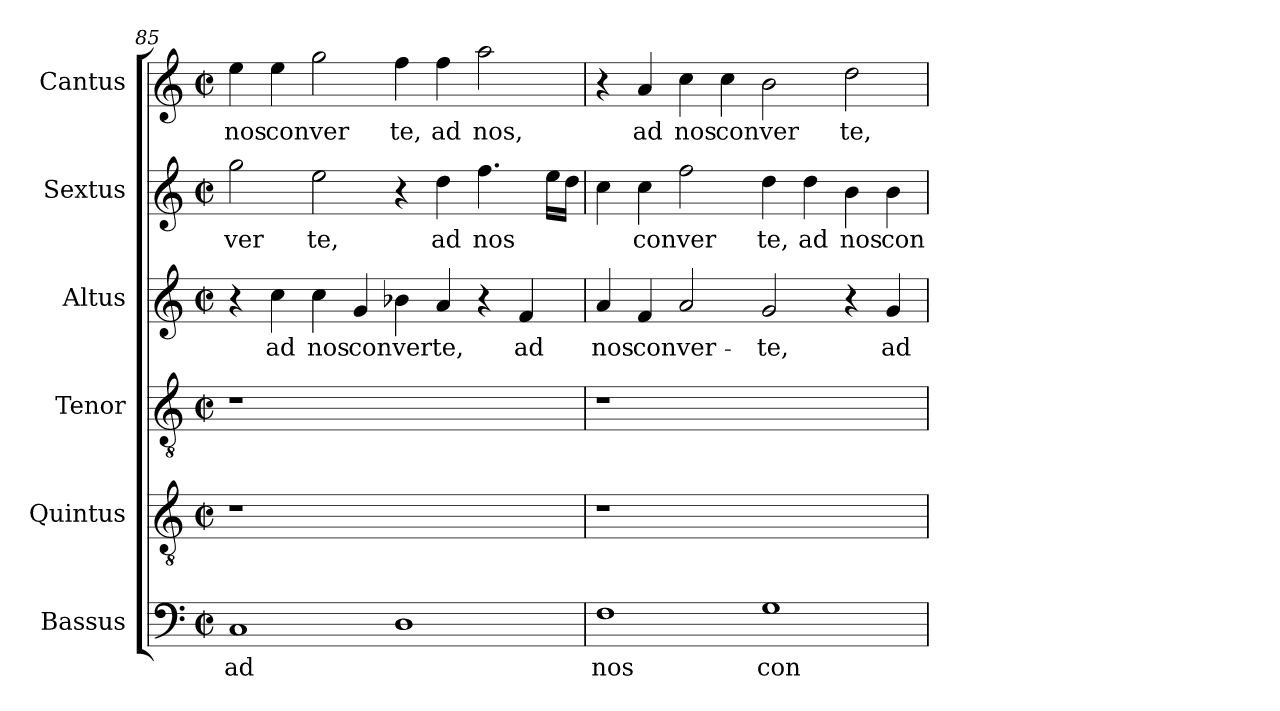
**kern	**text	**kern	**kern	**kern	**text	**kern	**text	**kern	**text
*part6	*part6	*part5	*part4	*part3	*part3	*part2	*part2	*part1	*part1
*staff6	*staff6	*staff5	*staff4	*staff3	*staff3	*staff2	*staff2	*staff1	*staff1
*I"Bassus	*	*I"Quintus	*I"Tenor	*I"Altus	*	*I"Sextus	*	*I"Cantus	*
*I'Bassus	*	*I'Quintus	*I'Tenor	*I'Altus	*	*I'Sextus	*	*I'Cantus	*
*clefF4	*	*clefGv2	*clefGv2	*clefG2	*	*clefG2	*	*clefG2	*
*M2/2	*	*M2/2	*M2/2	*M2/2	*	*M2/2	*	*M2/2	*
*met(c|)	*	*met(c|)	*met(c|)	*met(c|)	*	*met(c|)	*	*met(c|)	*
=85	=85	=85	=85	=85	=85	=85	=85	=85	=85
!	!LO:LY:b:cj	!	!	!	!	!	!LO:LY:b:cj	!	!LO:LY:b:cj
1C	ad	1r	1r	4r	.	2gg\	ver	4ee\	nos
!	!	!	!	!	!LO:LY:b:cj	!	!	!	!LO:LY:b:cj
.	.	.	.	4cc\	ad	.	.	4ee\	conver
!	!	!	!	!	!LO:LY:b:cj	!	!LO:LY:b:cj	!	!
.	.	.	.	4cc\	nos	2ee\	te,	2gg\	.
!	!	!	!	!	!LO:LY:b	!	!	!	!
.	.	.	.	4g/	converte,	.	.	.	.
!	!	!	!	!	!	!	!	!	!LO:LY:b:cj
1D	.	1ryy	1ryy	4b-X\	.	4r	.	4ff\	te,
!	!	!	!	!	!	!	!LO:LY:b:cj	!	!LO:LY:b:cj
.	.	.	.	4a/	.	4dd\	ad	4ff\	ad
!	!	!	!	!	!	!	!LO:LY:b	!	!LO:LY:b:cj
.	.	.	.	4r	.	4.ff\	nos	2aa\	nos,
!	!	!	!	!	!LO:LY:b:cj	!	!	!	!
.	.	.	.	4f/	ad	.	.	.	.
.	.	.	.	.	.	16ee\L	.	.	.
.	.	.	.	.	.	16dd\J	.	.	.
=86	=86	=86	=86	=86	=86	=86	=86	=86	=86
!	!LO:LY:b:cj	!	!	!	!LO:LY:b:cj	!	!	!	!
1F	nos	1r	1r	4a/	nos	4cc\	.	4r	.
!	!	!	!	!	!LO:LY:b:cj	!	!LO:LY:b:cj	!	!LO:LY:b:cj
.	.	.	.	4f/	conver-	4cc\	conver	4a/	ad
!	!	!	!	!	!	!	!	!	!LO:LY:b:cj
.	.	.	.	2a/	.	2ff\	.	4cc\	nos
!	!	!	!	!	!	!	!	!	!LO:LY:b:cj
.	.	.	.	.	.	.	.	4cc\	conver
!	!LO:LY:b:cj	!	!	!	!LO:LY:b:cj	!	!LO:LY:b:cj	!	!
1G	con	1ryy	1ryy	2g/	-te,	4dd\	te,	2b\	.
!	!	!	!	!	!	!	!LO:LY:b:cj	!	!
.	.	.	.	.	.	4dd\	ad	.	.
!	!	!	!	!	!	!	!LO:LY:b:cj	!	!LO:LY:b:cj
.	.	.	.	4r	.	4b\	nos	2dd\	te,
!	!	!	!	!	!LO:LY:b:cj	!	!LO:LY:b:cj	!	!
.	.	.	.	4g/	ad	4b\	con	.	.
=	=	=	=	=	=	=	=	=	=
*-	*-	*-	*-	*-	*-	*-	*-	*-	*-
